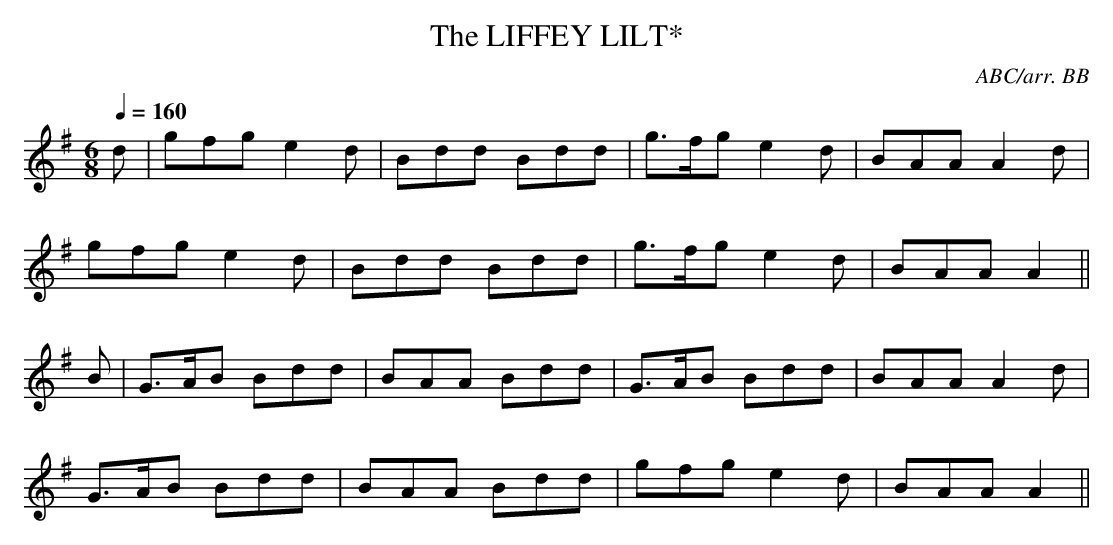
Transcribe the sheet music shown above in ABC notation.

X:1
T:LIFFEY LILT*, The
C:ABC/arr. BB
M:6/8
L:1/8
Q:1/4=160
K:G
d|gfg e2d|Bdd Bdd|g>fg e2d|BAA A2d|
gfg e2d|Bdd Bdd|g>fg e2d|BAA A2 ||
B|G>AB Bdd|BAA Bdd|G>AB Bdd|BAA A2d|
G>AB Bdd|BAA Bdd|gfg e2d|BAA A2 ||
